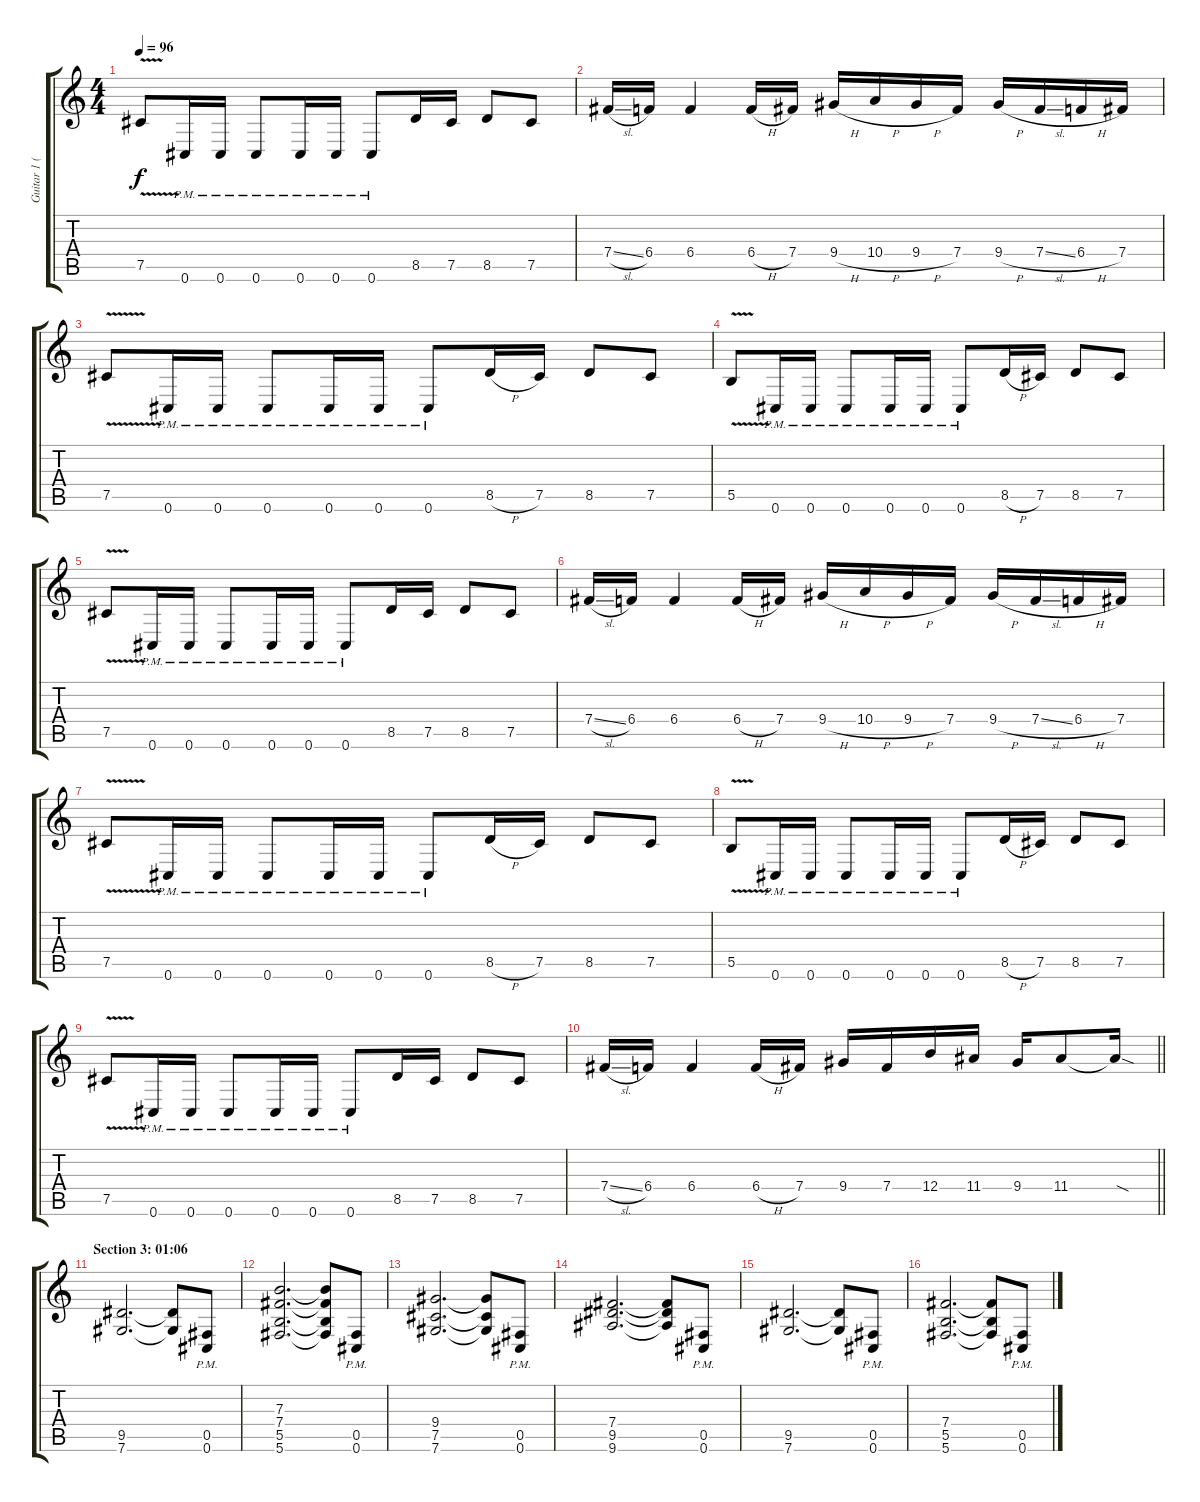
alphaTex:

\track ("Guitar 1 (Distortion)" "Guitar 1 (") {instrument distortionguitar}
\staff {score tabs}
\tuning (Db4 Ab3 E3 B2 Gb2 Db2) {hide}
\ts (4 4)
\tempo 96
\clef g2
\ks c
7.5{v}.8{dy f} 0.6{pm}.16 0.6{pm}.16 0.6{pm}.8 0.6{pm}.16 0.6{pm}.16 0.6{pm}.8 8.5.16 7.5.16 8.5.8 7.5.8 |
7.4{sl}.16 6.4.16 6.4.4 6.4{h}.16 7.4.16 9.4{h}.16 10.4{h}.16 9.4{h}.16 7.4.16 9.4{h}.16 7.4{sl}.16 6.4{h}.16 7.4.16 |
7.5{v}.8 0.6{pm}.16 0.6{pm}.16 0.6{pm}.8 0.6{pm}.16 0.6{pm}.16 0.6{pm}.8 8.5{h}.16 7.5.16 8.5.8 7.5.8 |
5.5{v}.8 0.6{pm}.16 0.6{pm}.16 0.6{pm}.8 0.6{pm}.16 0.6{pm}.16 0.6{pm}.8 8.5{h}.16 7.5.16 8.5.8 7.5.8 |
7.5{v}.8 0.6{pm}.16 0.6{pm}.16 0.6{pm}.8 0.6{pm}.16 0.6{pm}.16 0.6{pm}.8 8.5.16 7.5.16 8.5.8 7.5.8 |
7.4{sl}.16 6.4.16 6.4.4 6.4{h}.16 7.4.16 9.4{h}.16 10.4{h}.16 9.4{h}.16 7.4.16 9.4{h}.16 7.4{sl}.16 6.4{h}.16 7.4.16 |
7.5{v}.8 0.6{pm}.16 0.6{pm}.16 0.6{pm}.8 0.6{pm}.16 0.6{pm}.16 0.6{pm}.8 8.5{h}.16 7.5.16 8.5.8 7.5.8 |
5.5{v}.8 0.6{pm}.16 0.6{pm}.16 0.6{pm}.8 0.6{pm}.16 0.6{pm}.16 0.6{pm}.8 8.5{h}.16 7.5.16 8.5.8 7.5.8 |
7.5{v}.8 0.6{pm}.16 0.6{pm}.16 0.6{pm}.8 0.6{pm}.16 0.6{pm}.16 0.6{pm}.8 8.5.16 7.5.16 8.5.8 7.5.8 |
\barLineRight lightlight
7.4{sl}.16 6.4.16 6.4.4 6.4{h}.16 7.4.16 9.4.16 7.4.16 12.4.16 11.4.16 9.4.16 11.4.8 11.4{sod t}.16 |
\section ("" "Section 3: 01:06")
(9.5 7.6).2{d} (9.5{t} 7.6{t}).8 (0.5{pm} 0.6{pm}).8 |
(7.3 7.4 5.5 5.6).2{d} (7.3{t} 7.4{t} 5.5{t} 5.6{t}).8 (0.5{pm} 0.6{pm}).8 |
(9.4 7.5 7.6).2{d} (9.4{t} 7.5{t} 7.6{t}).8 (0.5{pm} 0.6{pm}).8 |
(7.4 9.5 9.6).2{d} (7.4{t} 9.5{t} 9.6{t}).8 (0.5{pm} 0.6{pm}).8 |
(9.5 7.6).2{d} (9.5{t} 7.6{t}).8 (0.5{pm} 0.6{pm}).8 |
(7.4 5.5 5.6).2{d} (7.4{t} 5.5{t} 5.6{t}).8 (0.5{pm} 0.6{pm}).8
